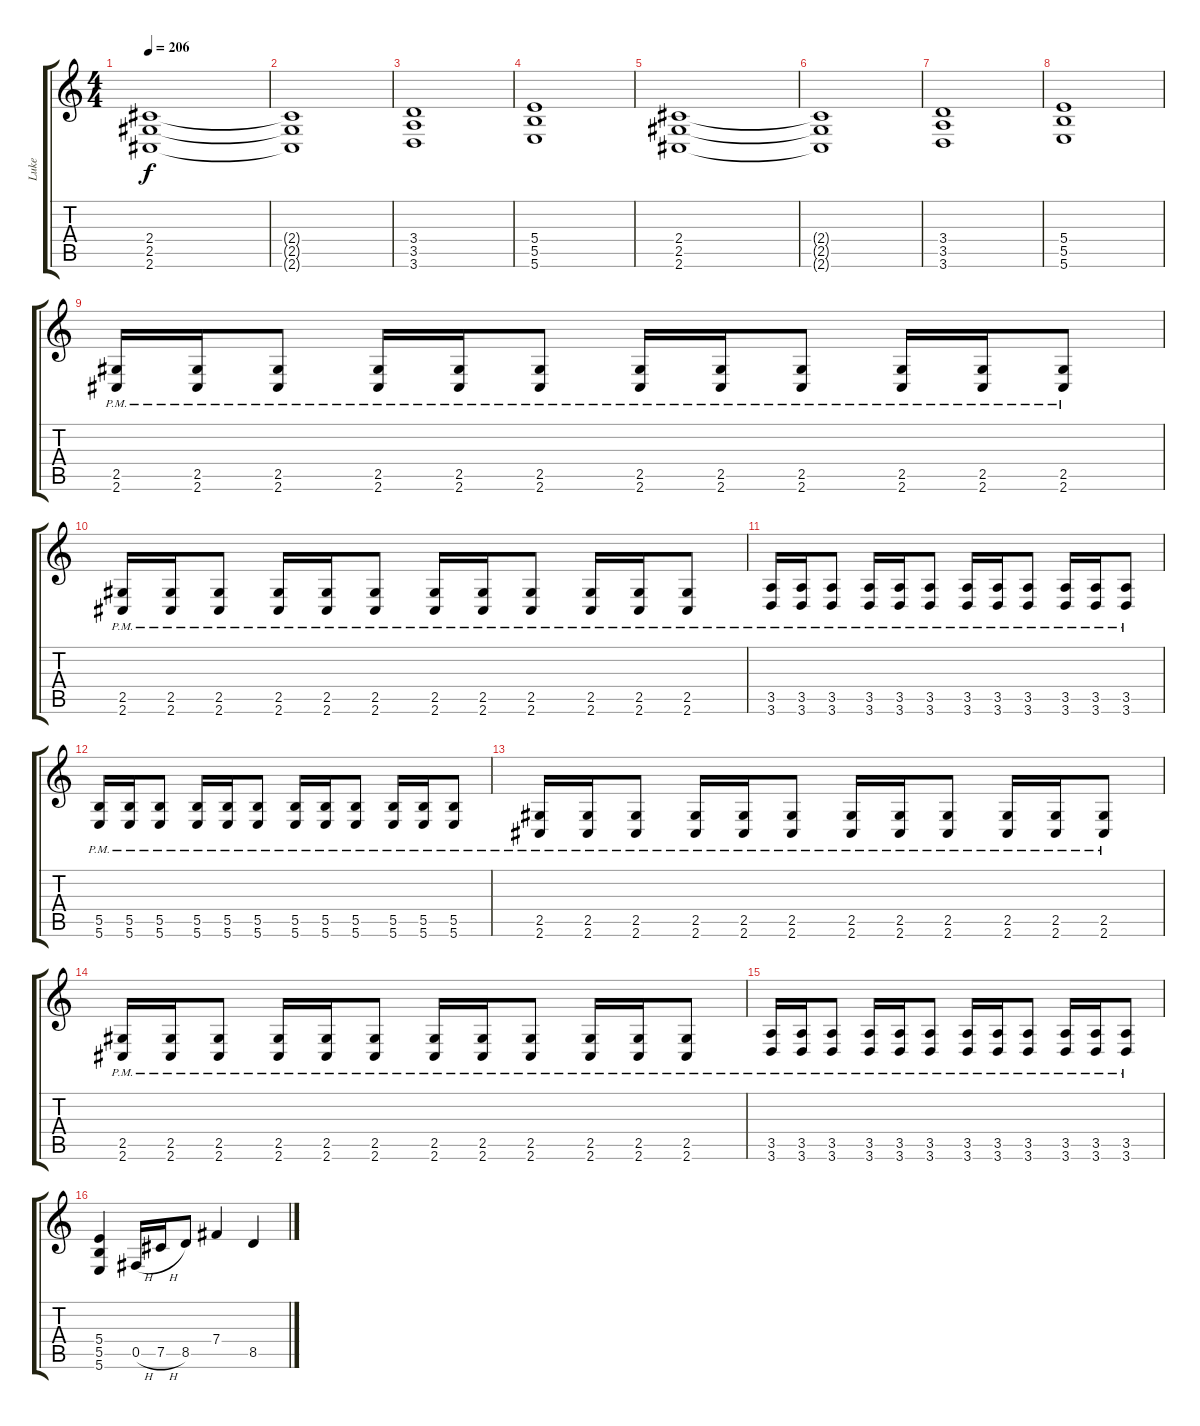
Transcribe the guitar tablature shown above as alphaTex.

\track ("Luke" "Luke") {instrument distortionguitar}
\staff {score tabs}
\tuning (Db4 Ab3 E3 B2 Gb2 B1) {hide}
\ts (4 4)
\tempo 206
\clef g2
\ks c
(2.4 2.5 2.6).1{dy f} |
(2.4{t} 2.5{t} 2.6{t}).1 |
(3.4 3.5 3.6).1 |
(5.4 5.5 5.6).1 |
(2.4 2.5 2.6).1 |
(2.4{t} 2.5{t} 2.6{t}).1 |
(3.4 3.5 3.6).1 |
(5.4 5.5 5.6).1 |
(2.5{pm} 2.6{pm}).16 (2.5{pm} 2.6{pm}).16 (2.5{pm} 2.6{pm}).8 (2.5{pm} 2.6{pm}).16 (2.5{pm} 2.6{pm}).16 (2.5{pm} 2.6{pm}).8 (2.5{pm} 2.6{pm}).16 (2.5{pm} 2.6{pm}).16 (2.5{pm} 2.6{pm}).8 (2.5{pm} 2.6{pm}).16 (2.5{pm} 2.6{pm}).16 (2.5{pm} 2.6{pm}).8 |
(2.5{pm} 2.6{pm}).16 (2.5{pm} 2.6{pm}).16 (2.5{pm} 2.6{pm}).8 (2.5{pm} 2.6{pm}).16 (2.5{pm} 2.6{pm}).16 (2.5{pm} 2.6{pm}).8 (2.5{pm} 2.6{pm}).16 (2.5{pm} 2.6{pm}).16 (2.5{pm} 2.6{pm}).8 (2.5{pm} 2.6{pm}).16 (2.5{pm} 2.6{pm}).16 (2.5{pm} 2.6{pm}).8 |
(3.5{pm} 3.6{pm}).16 (3.5{pm} 3.6{pm}).16 (3.5{pm} 3.6{pm}).8 (3.5{pm} 3.6{pm}).16 (3.5{pm} 3.6{pm}).16 (3.5{pm} 3.6{pm}).8 (3.5{pm} 3.6{pm}).16 (3.5{pm} 3.6{pm}).16 (3.5{pm} 3.6{pm}).8 (3.5{pm} 3.6{pm}).16 (3.5{pm} 3.6{pm}).16 (3.5{pm} 3.6{pm}).8 |
(5.5{pm} 5.6{pm}).16 (5.5{pm} 5.6{pm}).16 (5.5{pm} 5.6{pm}).8 (5.5{pm} 5.6{pm}).16 (5.5{pm} 5.6{pm}).16 (5.5{pm} 5.6{pm}).8 (5.5{pm} 5.6{pm}).16 (5.5{pm} 5.6{pm}).16 (5.5{pm} 5.6{pm}).8 (5.5{pm} 5.6{pm}).16 (5.5{pm} 5.6{pm}).16 (5.5{pm} 5.6{pm}).8 |
(2.5{pm} 2.6{pm}).16 (2.5{pm} 2.6{pm}).16 (2.5{pm} 2.6{pm}).8 (2.5{pm} 2.6{pm}).16 (2.5{pm} 2.6{pm}).16 (2.5{pm} 2.6{pm}).8 (2.5{pm} 2.6{pm}).16 (2.5{pm} 2.6{pm}).16 (2.5{pm} 2.6{pm}).8 (2.5{pm} 2.6{pm}).16 (2.5{pm} 2.6{pm}).16 (2.5{pm} 2.6{pm}).8 |
(2.5{pm} 2.6{pm}).16 (2.5{pm} 2.6{pm}).16 (2.5{pm} 2.6{pm}).8 (2.5{pm} 2.6{pm}).16 (2.5{pm} 2.6{pm}).16 (2.5{pm} 2.6{pm}).8 (2.5{pm} 2.6{pm}).16 (2.5{pm} 2.6{pm}).16 (2.5{pm} 2.6{pm}).8 (2.5{pm} 2.6{pm}).16 (2.5{pm} 2.6{pm}).16 (2.5{pm} 2.6{pm}).8 |
(3.5{pm} 3.6{pm}).16 (3.5{pm} 3.6{pm}).16 (3.5{pm} 3.6{pm}).8 (3.5{pm} 3.6{pm}).16 (3.5{pm} 3.6{pm}).16 (3.5{pm} 3.6{pm}).8 (3.5{pm} 3.6{pm}).16 (3.5{pm} 3.6{pm}).16 (3.5{pm} 3.6{pm}).8 (3.5{pm} 3.6{pm}).16 (3.5{pm} 3.6{pm}).16 (3.5{pm} 3.6{pm}).8 |
(5.4 5.5 5.6).4 0.5{h}.16 7.5{h}.16 8.5.8 7.4.4 8.5.4
